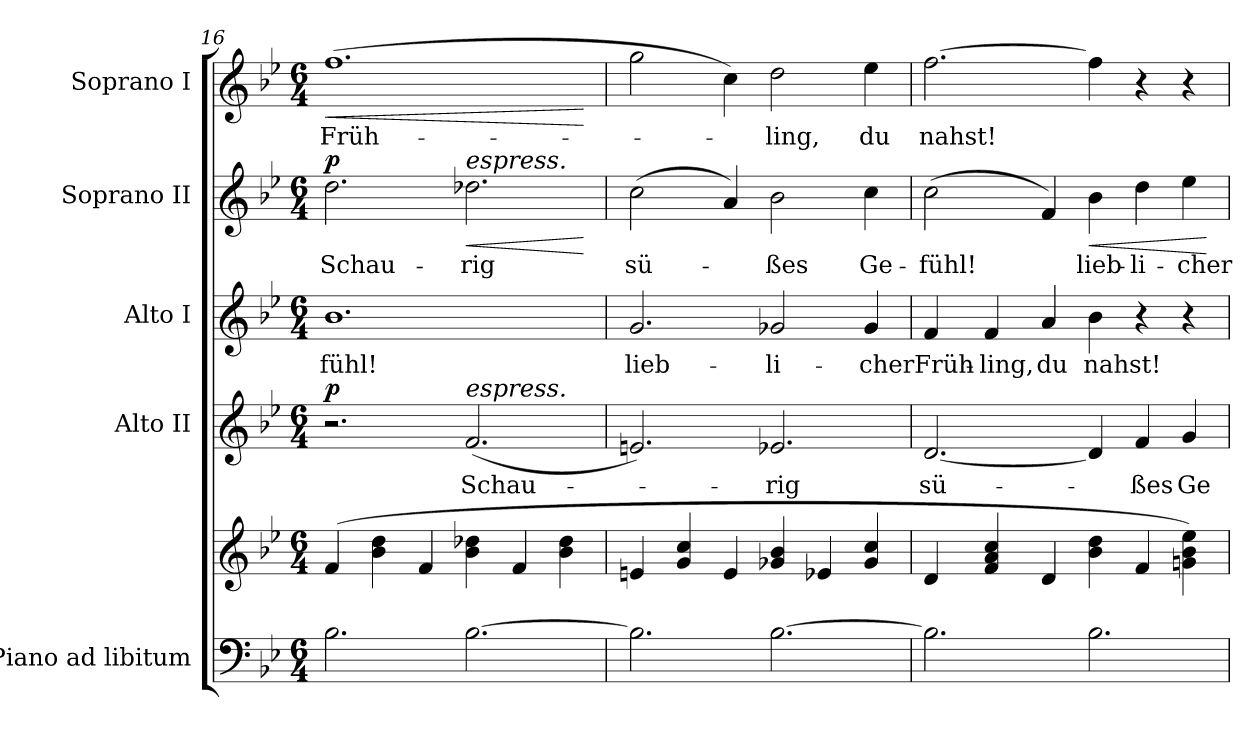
**kern	**kern	**kern	**text	**dynam	**kern	**text	**kern	**text	**dynam	**kern	**text	**dynam
*part5	*part5	*part4	*part4	*part4	*part3	*part3	*part2	*part2	*part2	*part1	*part1	*part1
*staff6	*staff5	*staff4	*staff4	*staff4	*staff3	*staff3	*staff2	*staff2	*staff2	*staff1	*staff1	*staff1
*I"Piano ad libitum	*	*I"Alto II	*	*	*I"Alto I	*	*I"Soprano II	*	*	*I"Soprano I	*	*
*I'Pno	*	*	*	*	*	*	*I'Pno	*	*	*I'Pno	*	*
*clefF4	*clefG2	*clefG2	*	*	*clefG2	*	*clefG2	*	*	*clefG2	*	*
*k[b-e-]	*k[b-e-]	*k[b-e-]	*	*	*k[b-e-]	*	*k[b-e-]	*	*	*k[b-e-]	*	*
*B-:	*B-:	*B-:	*	*	*B-:	*	*B-:	*	*	*B-:	*	*
*M6/4	*M6/4	*M6/4	*	*	*M6/4	*	*M6/4	*	*	*M6/4	*	*
=16	=16	=16	=16	=16	=16	=16	=16	=16	=16	=16	=16	=16
!	!	!	!	!LO:DY:b	!	!LO:LY:b	!	!LO:LY:b	!LO:DY:b	!	!LO:LY:b	!LO:HP:b
2.B-\	(>4f/	2.r	.	p	1.b-	-fühl!	2.dd\	Schau-	p	(>1.ff	Früh-	<
.	4b-\ 4dd\	.	.	.	.	.	.	.	.	.	.	.
.	4f/	.	.	.	.	.	.	.	.	.	.	.
!	!	!	!	!	!	!	!LO:TX:a:i:t=espress.	!	!	!	!	!
!	!	!LO:TX:a:i:t=espress.	!	!	!	!	!	!	!	!	!	!
!	!	!	!LO:LY:b	!	!	!	!	!LO:LY:b	!LO:HP:b	!	!	!
[2.B-\	4b-\ 4dd-X\	(<2.f/	Schau-	.	.	.	2.dd-X\	-rig	<	.	.	.
.	4f/	.	.	.	.	.	.	.	.	.	.	.
.	4b-\ 4dd-\	.	.	.	.	.	.	.	.	.	.	.
.	.	.	.	.	.	.	.	.	[	.	.	[
=17	=17	=17	=17	=17	=17	=17	=17	=17	=17	=17	=17	=17
!	!	!	!	!	!	!LO:LY:b	!	!LO:LY:b	!	!	!	!
2.B-\]	4en/	2.en/)	.	.	2.g/	lieb-	(>2cc\	sü-	.	2gg\	.	.
.	4g/ 4cc/	.	.	.	.	.	.	.	.	.	.	.
.	4e/	.	.	.	.	.	4a/)	.	.	4cc\)	.	.
!	!	!	!LO:LY:b	!	!	!LO:LY:b	!	!LO:LY:b	!	!	!LO:LY:b	!
[2.B-\	4g-X/ 4b-/	2.e-X/	-rig	.	2g-X/	-li-	2b-\	-ßes	.	2dd\	-ling,	.
.	4e-X/	.	.	.	.	.	.	.	.	.	.	.
!	!	!	!	!	!	!LO:LY:b	!	!LO:LY:b	!	!	!LO:LY:b	!
.	4g-/ 4cc/	.	.	.	4g-/	-cher	4cc\	Ge-	.	4ee-\	du	.
!!LO:PB:g=z
=18	=18	=18	=18	=18	=18	=18	=18	=18	=18	=18	=18	=18
!	!	!	!LO:LY:b	!	!	!LO:LY:b	!	!LO:LY:b	!	!	!LO:LY:b	!
2.B-\]	4d/	[2.d/	sü-	.	4f/	Früh-	(>2cc\	­fühl!	.	[2.ff\	nahst!	.
!	!	!	!	!	!	!LO:LY:b	!	!	!	!	!	!
.	4f/ 4a/ 4cc/	.	.	.	4f/	-ling,	.	.	.	.	.	.
!	!	!	!	!	!	!LO:LY:b	!	!	!	!	!	!
.	4d/	.	.	.	4a/	du	4f/)	.	.	.	.	.
!	!	!	!	!	!	!LO:LY:b	!	!LO:LY:b	!LO:HP:b	!	!	!
2.B-\	4b-\ 4dd\	4d/]	.	.	4b-\	nahst!	4b-\	lieb-	<	4ff\]	.	.
!	!	!	!LO:LY:b	!	!	!	!	!LO:LY:b	!	!	!	!
.	4f/	4f/	-ßes	.	4r	.	4dd\	-li-	.	4r	.	.
!	!	!	!LO:LY:b	!	!	!	!	!LO:LY:b	!	!	!	!
.	4gn\ 4b-\ 4ee-\)	4g/	Ge-	.	4r	.	4ee-\	-cher	.	4r	.	.
.	.	.	.	.	.	.	.	.	[	.	.	.
=	=	=	=	=	=	=	=	=	=	=	=	=
*-	*-	*-	*-	*-	*-	*-	*-	*-	*-	*-	*-	*-
